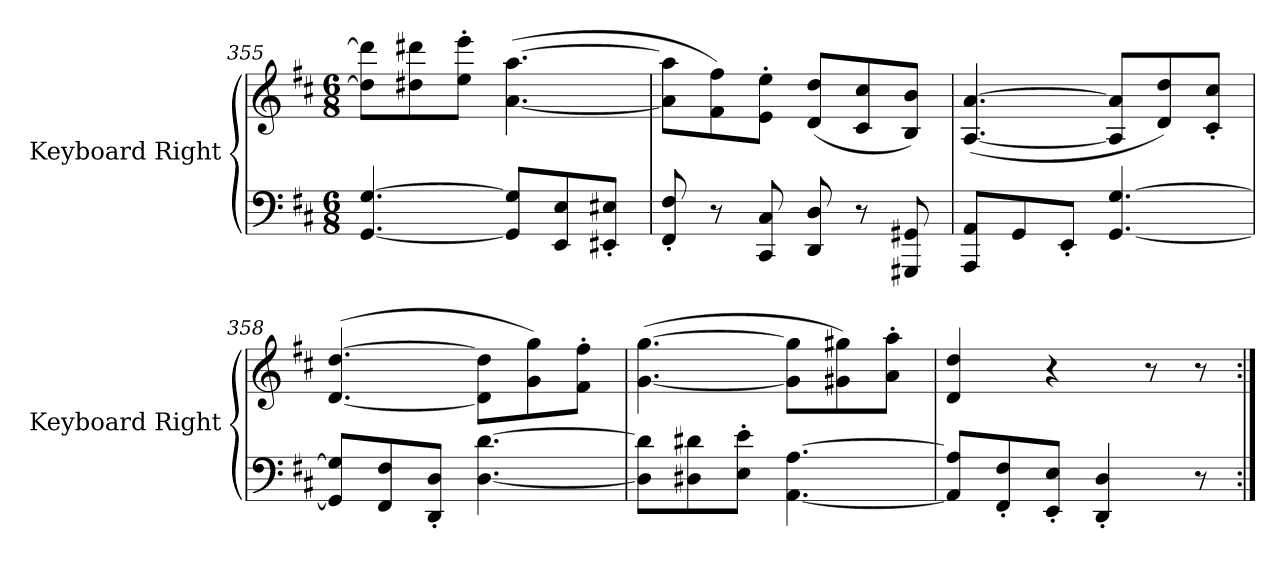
**kern	**kern
*part1	*part1
*staff2	*staff1
*I"Keyboard Right	*
*I'Keyboard Right	*
*clefF4	*clefG2
*k[f#c#]	*k[f#c#]
*D:	*D:
*M6/8	*M6/8
=355	=355
[4.GG/ [4.G/	8dd\] 8ddd\]L
.	8dd#X\ 8ddd#X\
.	8ee\' 8eee\'J
8GG/] 8G/]L	(>[4.a\ [4.aa\
8EE/ 8E/	.
8EE#X/' 8E#X/'J	.
=356	=356
8FF#/' 8F#/'	8a\] 8aa\]L
8r	8f#\ 8ff#\)
8CC#/ 8C#/	8e\' 8ee\'J
8DD/ 8D/	(<8d/ 8dd/L
8r	8c#/ 8cc#/
8GGG#X/ 8GG#X/	8B/ 8b/J)
!!LO:LB:g=z
=357	=357
8AAA/ 8AA/L	(<[4.A/ [4.a/
8GG/	.
8EE'/J	.
[4.GG/ [4.G/	8A/] 8a/]L
.	8d/ 8dd/)
.	8c#/' 8cc#/'J
=358	=358
8GG/] 8G/]L	(>[4.d/ [4.dd/
8FF#/ 8F#/	.
8DD/' 8D/'J	.
[4.D\ [4.d\	8d\] 8dd\]L
.	8g\ 8gg\)
.	8f#\' 8ff#\'J
=359	=359
8D\] 8d\]L	(>[4.g\ [4.gg\
8D#X\ 8d#X\	.
8E\' 8e\'J	.
[4.AA\ [4.A\	8g\] 8gg\]L
.	8g#X\ 8gg#X\)
.	8a\' 8aa\'J
=360	=360
8AA/] 8A/]L	4d/ 4dd/
8FF#/' 8F#/'	.
8EE/' 8E/'J	4r
4DD/' 4D/'	.
.	8r
8r	8r
=:|!	=:|!
*-	*-
